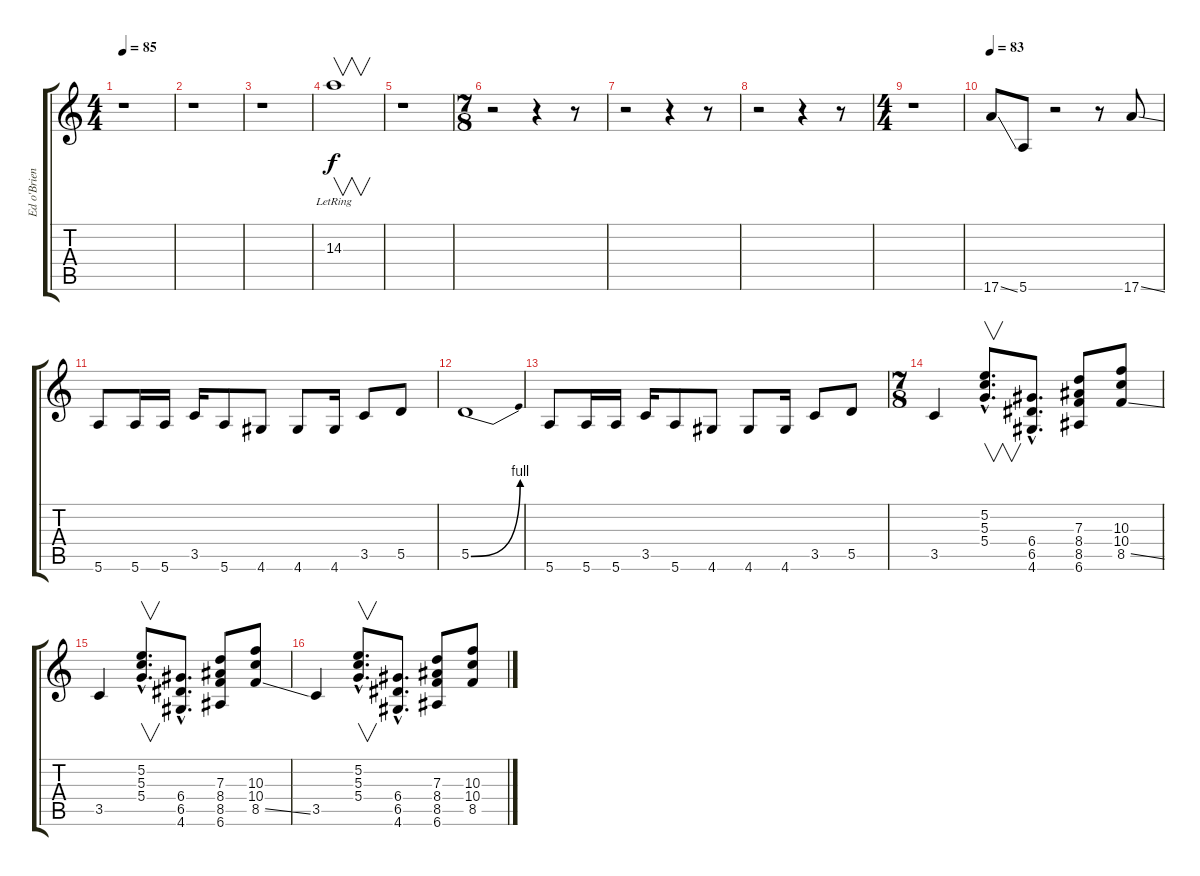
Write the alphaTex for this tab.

\track ("Ed o'Brien" "Ed o'Brien") {instrument electricguitarjazz}
\staff {score tabs}
\tuning (E4 B3 G3 D3 A2 E2) {hide}
\ts (4 4)
\tempo 85
\clef g2
\ks c
r.1{dy f} |
r.1 |
r.1 |
14.3{lr}.1{v} |
r.1 |
\ts (7 8)
r.2{volume 16 instrument distortionguitar} r.4 r.8 |
r.2 r.4 r.8 |
r.2 r.4 r.8 |
\ts (4 4)
r.1 |
\tempo 83
17.6{ss}.8{instrument distortionguitar} 5.6.8 r.2 r.8 17.6{ss}.8 |
5.6.8 5.6.16 5.6.16 3.5.16 5.6.8 4.6.8 4.6.8 4.6.16 3.5.8 5.5.8 |
5.5{be (bend 0 0 60 4)}.1 |
5.6.8 5.6.16 5.6.16 3.5.16 5.6.8 4.6.8 4.6.8 4.6.16 3.5.8 5.5.8 |
\ts (7 8)
3.5.4 (5.2{hac} 5.3{hac} 5.4{hac}).8{v d} (6.4{hac} 6.5{hac} 4.6{hac}).8{d} (7.3 8.4 8.5 6.6).8 (10.3 10.4 8.5{ss}).8 |
3.5.4 (5.2{hac} 5.3{hac} 5.4{hac}).8{v d} (6.4{hac} 6.5{hac} 4.6{hac}).8{d} (7.3 8.4 8.5 6.6).8 (10.3 10.4 8.5{ss}).8 |
3.5.4 (5.2{hac} 5.3{hac} 5.4{hac}).8{v d} (6.4{hac} 6.5{hac} 4.6{hac}).8{d} (7.3 8.4 8.5 6.6).8 (10.3 10.4 8.5{ss}).8
